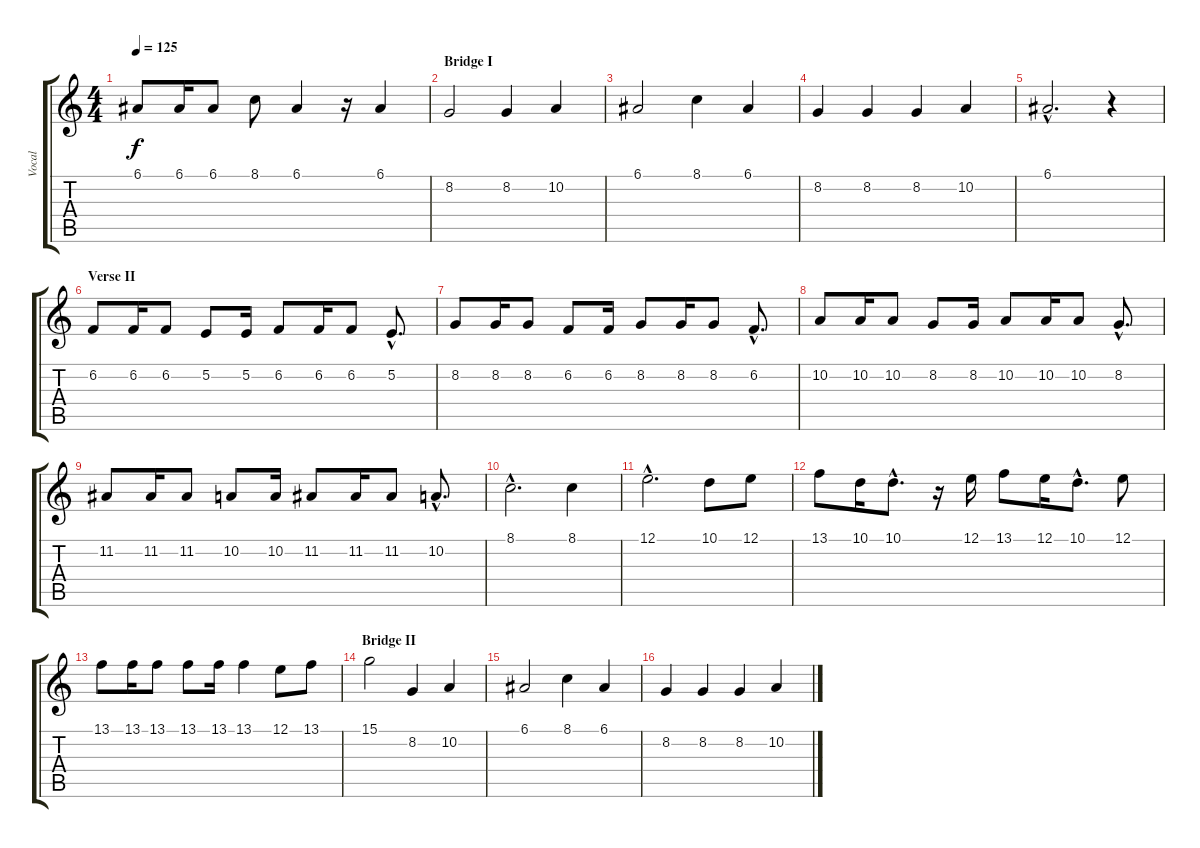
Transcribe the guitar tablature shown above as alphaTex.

\track ("Vocal" "Vocal") {instrument clarinet}
\staff {score tabs}
\tuning (E4 B3 G3 D3 A2 E2) {hide}
\ts (4 4)
\tempo 125
\clef g2
\ks c
6.1.8{dy f} 6.1.16 6.1.8 8.1.8 6.1.4 r.16 6.1.4 |
\section ("" "Bridge I")
8.2.2 8.2.4 10.2.4 |
6.1.2 8.1.4 6.1.4 |
8.2.4 8.2.4 8.2.4 10.2.4 |
6.1{hac}.2{d} r.4 |
\section ("" "Verse II")
6.2.8 6.2.16 6.2.8 5.2.8 5.2.16 6.2.8 6.2.16 6.2.8 5.2{hac}.8{d} |
8.2.8 8.2.16 8.2.8 6.2.8 6.2.16 8.2.8 8.2.16 8.2.8 6.2{hac}.8{d} |
10.2.8 10.2.16 10.2.8 8.2.8 8.2.16 10.2.8 10.2.16 10.2.8 8.2{hac}.8{d} |
11.2.8 11.2.16 11.2.8 10.2.8 10.2.16 11.2.8 11.2.16 11.2.8 10.2{hac}.8{d} |
8.1{hac}.2{d} 8.1.4 |
12.1{hac}.2{d} 10.1.8 12.1.8 |
13.1.8 10.1.16 10.1{hac}.8{d} r.16 12.1.16 13.1.8 12.1.16 10.1{hac}.8{d} 12.1.8 |
13.1.8 13.1.16 13.1.8 13.1.8 13.1.16 13.1.4 12.1.8 13.1.8 |
\section ("" "Bridge II")
15.1.2 8.2.4 10.2.4 |
6.1.2 8.1.4 6.1.4 |
8.2.4 8.2.4 8.2.4 10.2.4
